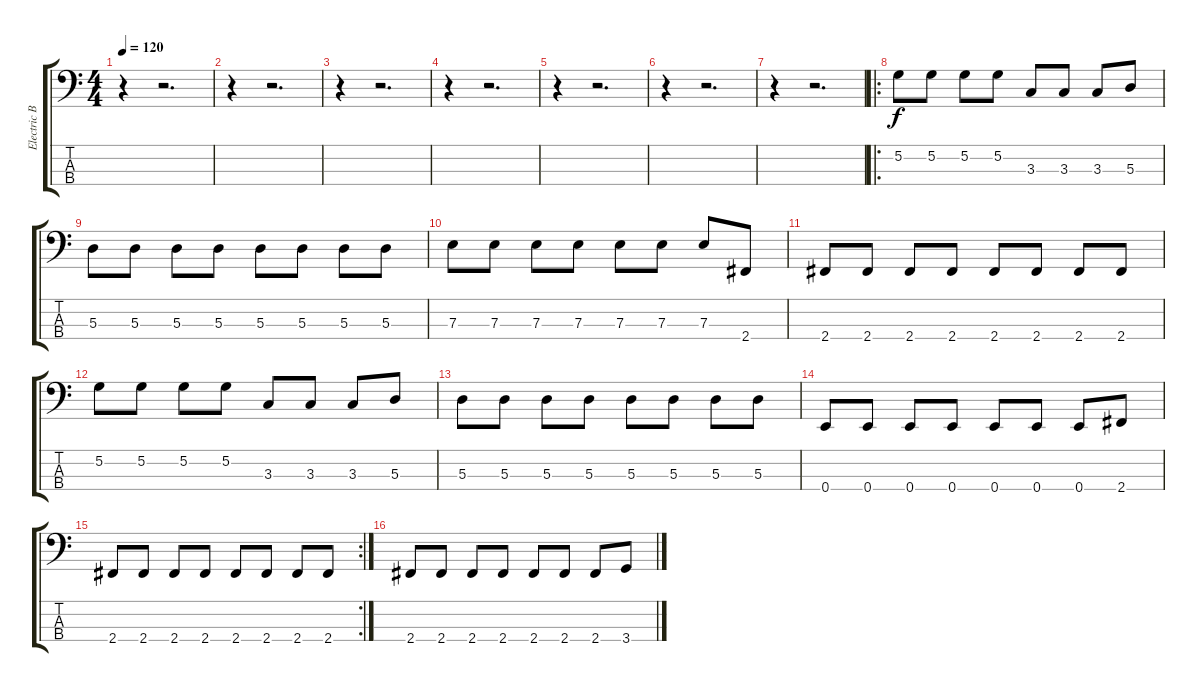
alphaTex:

\track ("Electric Bass" "Electric B") {instrument electricbassfinger}
\staff {score tabs}
\tuning (G2 D2 A1 E1) {hide}
\ts (4 4)
\tempo 120
\clef f4
\ks c
r.4{dy f} r.2{d} |
r.4 r.2{d} |
r.4 r.2{d} |
r.4 r.2{d} |
r.4 r.2{d} |
r.4 r.2{d} |
r.4 r.2{d} |
\ro
5.2.8 5.2.8 5.2.8 5.2.8 3.3.8 3.3.8 3.3.8 5.3.8 |
5.3.8 5.3.8 5.3.8 5.3.8 5.3.8 5.3.8 5.3.8 5.3.8 |
7.3.8 7.3.8 7.3.8 7.3.8 7.3.8 7.3.8 7.3.8 2.4.8 |
2.4.8 2.4.8 2.4.8 2.4.8 2.4.8 2.4.8 2.4.8 2.4.8 |
5.2.8 5.2.8 5.2.8 5.2.8 3.3.8 3.3.8 3.3.8 5.3.8 |
5.3.8 5.3.8 5.3.8 5.3.8 5.3.8 5.3.8 5.3.8 5.3.8 |
0.4.8 0.4.8 0.4.8 0.4.8 0.4.8 0.4.8 0.4.8 2.4.8 |
\rc 2
2.4.8 2.4.8 2.4.8 2.4.8 2.4.8 2.4.8 2.4.8 2.4.8 |
2.4.8 2.4.8 2.4.8 2.4.8 2.4.8 2.4.8 2.4.8 3.4.8
